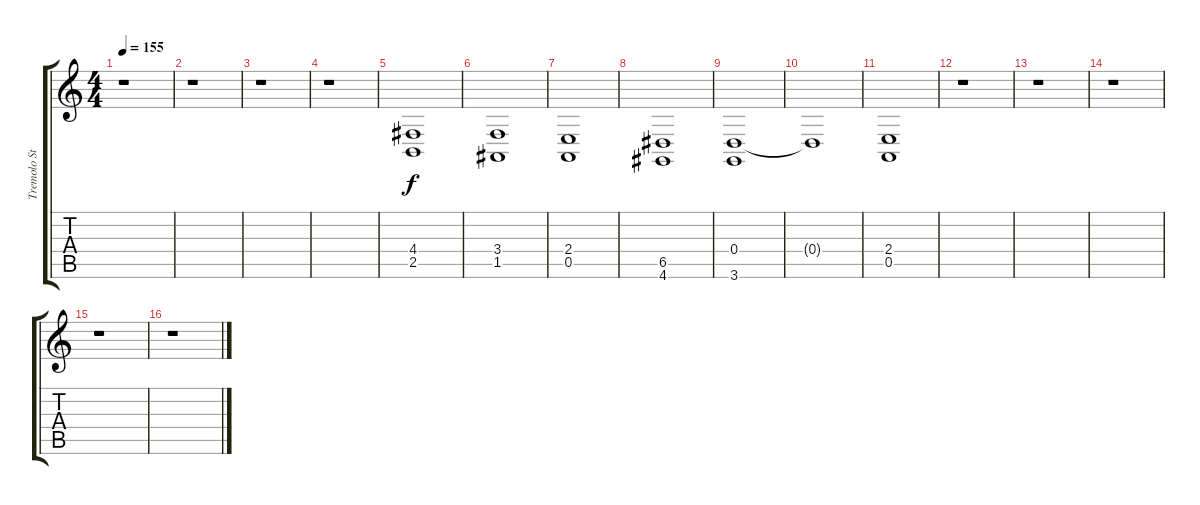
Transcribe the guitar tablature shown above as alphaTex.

\track ("Tremolo Strings" "Tremolo St") {instrument tremolostrings}
\staff {score tabs}
\tuning (E4 B3 G3 D3 A2 E2) {hide}
\ts (4 4)
\tempo 155
\clef g2
\ks c
r.1{dy f} |
r.1 |
r.1 |
r.1 |
(4.4 2.5).1 |
(3.4 1.5).1 |
(2.4 0.5).1 |
(6.5 4.6).1 |
(0.4 3.6).1 |
0.4{t}.1 |
(2.4 0.5).1 |
r.1 |
r.1 |
r.1 |
r.1 |
r.1
